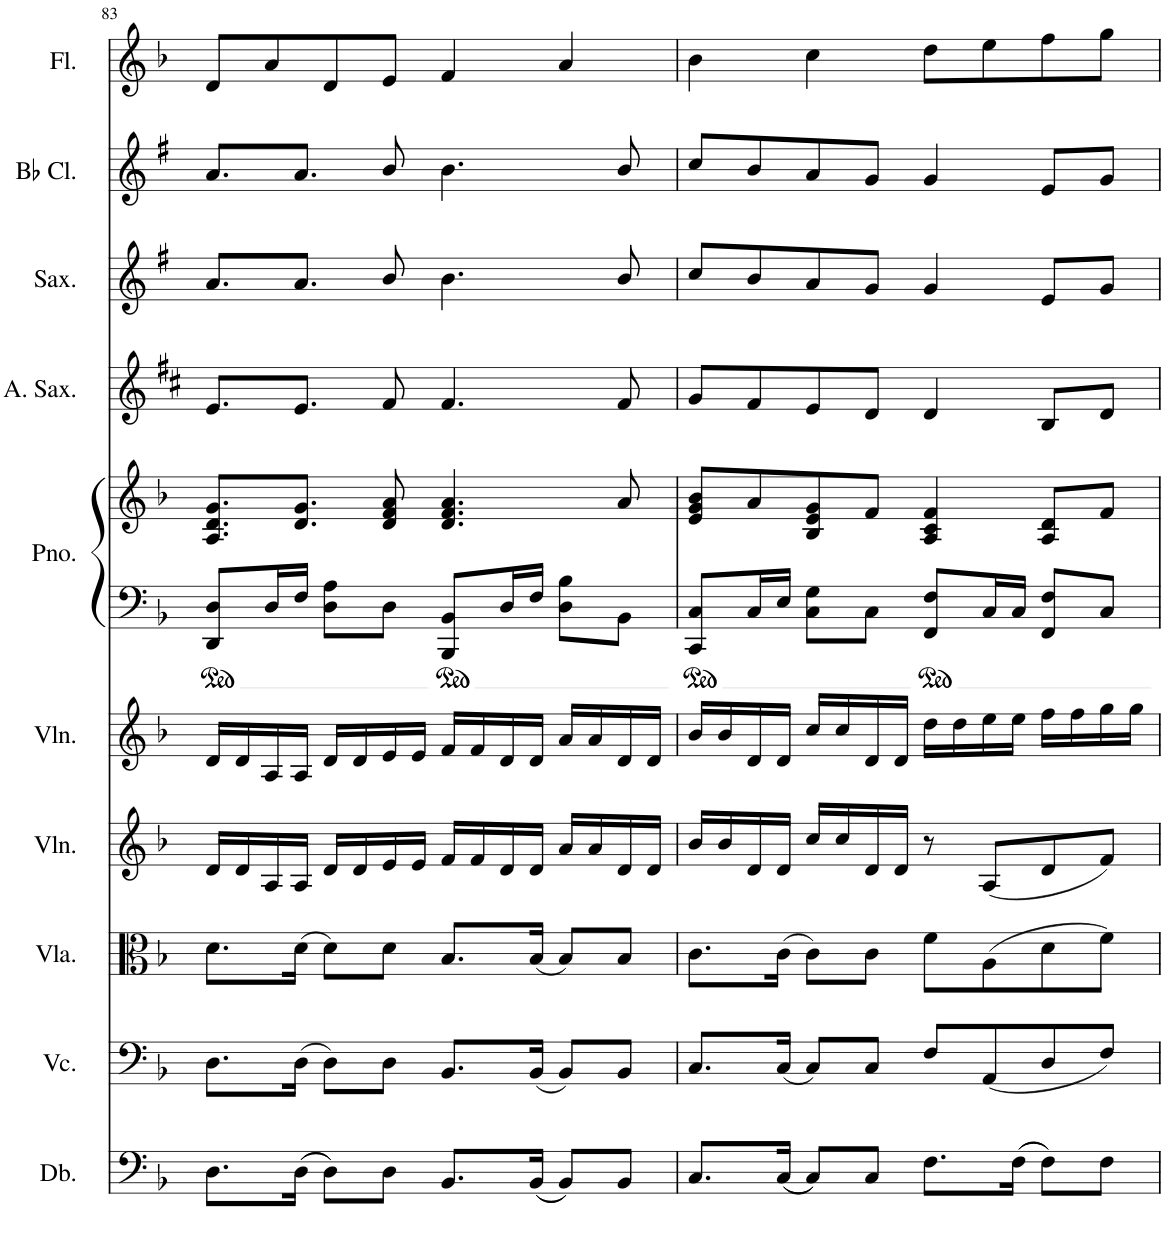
**kern	**kern	**kern	**kern	**kern	**kern	**kern	**kern	**kern	**kern	**kern
*part10	*part9	*part8	*part7	*part6	*part5	*part5	*part4	*part3	*part2	*part1
*staff11	*staff10	*staff9	*staff8	*staff7	*staff6	*staff5	*staff4	*staff3	*staff2	*staff1
*I"Double Bass	*I"Violoncello	*I"Viola	*I"Violin	*I"Violin	*I"Grand Piano	*	*I"Alto Saxophone	*I"Saxophone	*I"Bb Clarinet	*I"Flute
*I'Db.	*I'Vc.	*I'Vla.	*I'Vln.	*I'Vln.	*I'Pno.	*	*I'A. Sax.	*I'Sax.	*I'Bb Cl.	*I'Fl.
!!LO:PB:g=z
*clefF4	*clefF4	*clefC3	*clefG2	*clefG2	*clefF4	*clefG2	*clefG2	*clefG2	*clefG2	*clefG2
*Trd7c12	*	*	*	*	*	*	*Trd5c9	*Trd8c14	*Trd1c2	*
*k[b-]	*k[b-]	*k[b-]	*k[b-]	*k[b-]	*k[b-]	*k[b-]	*k[f#c#]	*k[f#]	*k[f#]	*k[b-]
*M4/4	*M4/4	*M4/4	*M4/4	*M4/4	*M4/4	*M4/4	*M4/4	*M4/4	*M4/4	*M4/4
=83	=83	=83	=83	=83	=83	=83	=83	=83	=83	=83
8.D\L	8.D\L	8.d\L	16d/LL	16d/LL	8DD/ 8D/L	8.A/ 8.d/ 8.g/L	8.e/L	8.a/L	8.a/L	8d/L
.	.	.	16d/	16d/	.	.	.	.	.	.
.	.	.	16A/	16A/	16D/L	.	.	.	.	8a/
((16D\Jk	(16D\Jk	(16d\Jk	16A/JJ	16A/JJ	16F/JJ	8.d/ 8.g/J	8.e/J	8.a/J	8.a/J	.
8D\L))	8D\L)	8d\L)	16d/LL	16d/LL	8D\ 8A\L	.	.	.	.	8d/
.	.	.	16d/	16d/	.	.	.	.	.	.
8D\J	8D\J	8d\J	16e/	16e/	8D\J	8d/ 8f/ 8a/	8f#/	8b/	8b/	8e/J
.	.	.	16e/JJ	16e/JJ	.	.	.	.	.	.
8.BB-/L	8.BB-/L	8.B-/L	16f/LL	16f/LL	8BBB-/ 8BB-/L	4.d/ 4.f/ 4.a/	4.f#/	4.b\	4.b\	4f/
.	.	.	16f/	16f/	.	.	.	.	.	.
.	.	.	16d/	16d/	16D/L	.	.	.	.	.
((16BB-/Jk	(16BB-/Jk	(16B-/Jk	16d/JJ	16d/JJ	16F/JJ	.	.	.	.	.
8BB-/L))	8BB-/L)	8B-/L)	16a/LL	16a/LL	8D\ 8B-\L	.	.	.	.	4a/
.	.	.	16a/	16a/	.	.	.	.	.	.
8BB-/J	8BB-/J	8B-/J	16d/	16d/	8BB-\J	8a/	8f#/	8b/	8b/	.
.	.	.	16d/JJ	16d/JJ	.	.	.	.	.	.
=84	=84	=84	=84	=84	=84	=84	=84	=84	=84	=84
8.C/L	8.C/L	8.c\L	16b-/LL	16b-/LL	8CC/ 8C/L	8e/ 8g/ 8b-/L	8g/L	8cc/L	8cc/L	4b-\
.	.	.	16b-/	16b-/	.	.	.	.	.	.
.	.	.	16d/	16d/	16C/L	8a/	8f#/	8b/	8b/	.
((16C/Jk	(16C/Jk	(16c\Jk	16d/JJ	16d/JJ	16E/JJ	.	.	.	.	.
8C/L))	8C/L)	8c\L)	16cc/LL	16cc/LL	8C\ 8G\L	8B-/ 8e/ 8g/	8e/	8a/	8a/	4cc\
.	.	.	16cc/	16cc/	.	.	.	.	.	.
8C/J	8C/J	8c\J	16d/	16d/	8C\J	8f/J	8d/J	8g/J	8g/J	.
.	.	.	16d/JJ	16d/JJ	.	.	.	.	.	.
8.F\L	8F/L	8f\L	8r	16dd\LL	8FF/ 8F/L	4A/ 4c/ 4f/	4d/	4g/	4g/	8dd\L
.	.	.	.	16dd\	.	.	.	.	.	.
.	(8AA/	(8A\	(8A/L	16ee\	16C/L	.	.	.	.	8ee\
((16F\Jk	.	.	.	16ee\JJ	16C/JJ	.	.	.	.	.
8F\L))	8D/	8d\	8d/	16ff\LL	8FF/ 8F/L	8A/ 8d/L	8B/L	8e/L	8e/L	8ff\
.	.	.	.	16ff\	.	.	.	.	.	.
8F\J	8F/J)	8f\J)	8f/J)	16gg\	8C/J	8f/J	8d/J	8g/J	8g/J	8gg\J
.	.	.	.	16gg\JJ	.	.	.	.	.	.
=	=	=	=	=	=	=	=	=	=	=
*-	*-	*-	*-	*-	*-	*-	*-	*-	*-	*-
